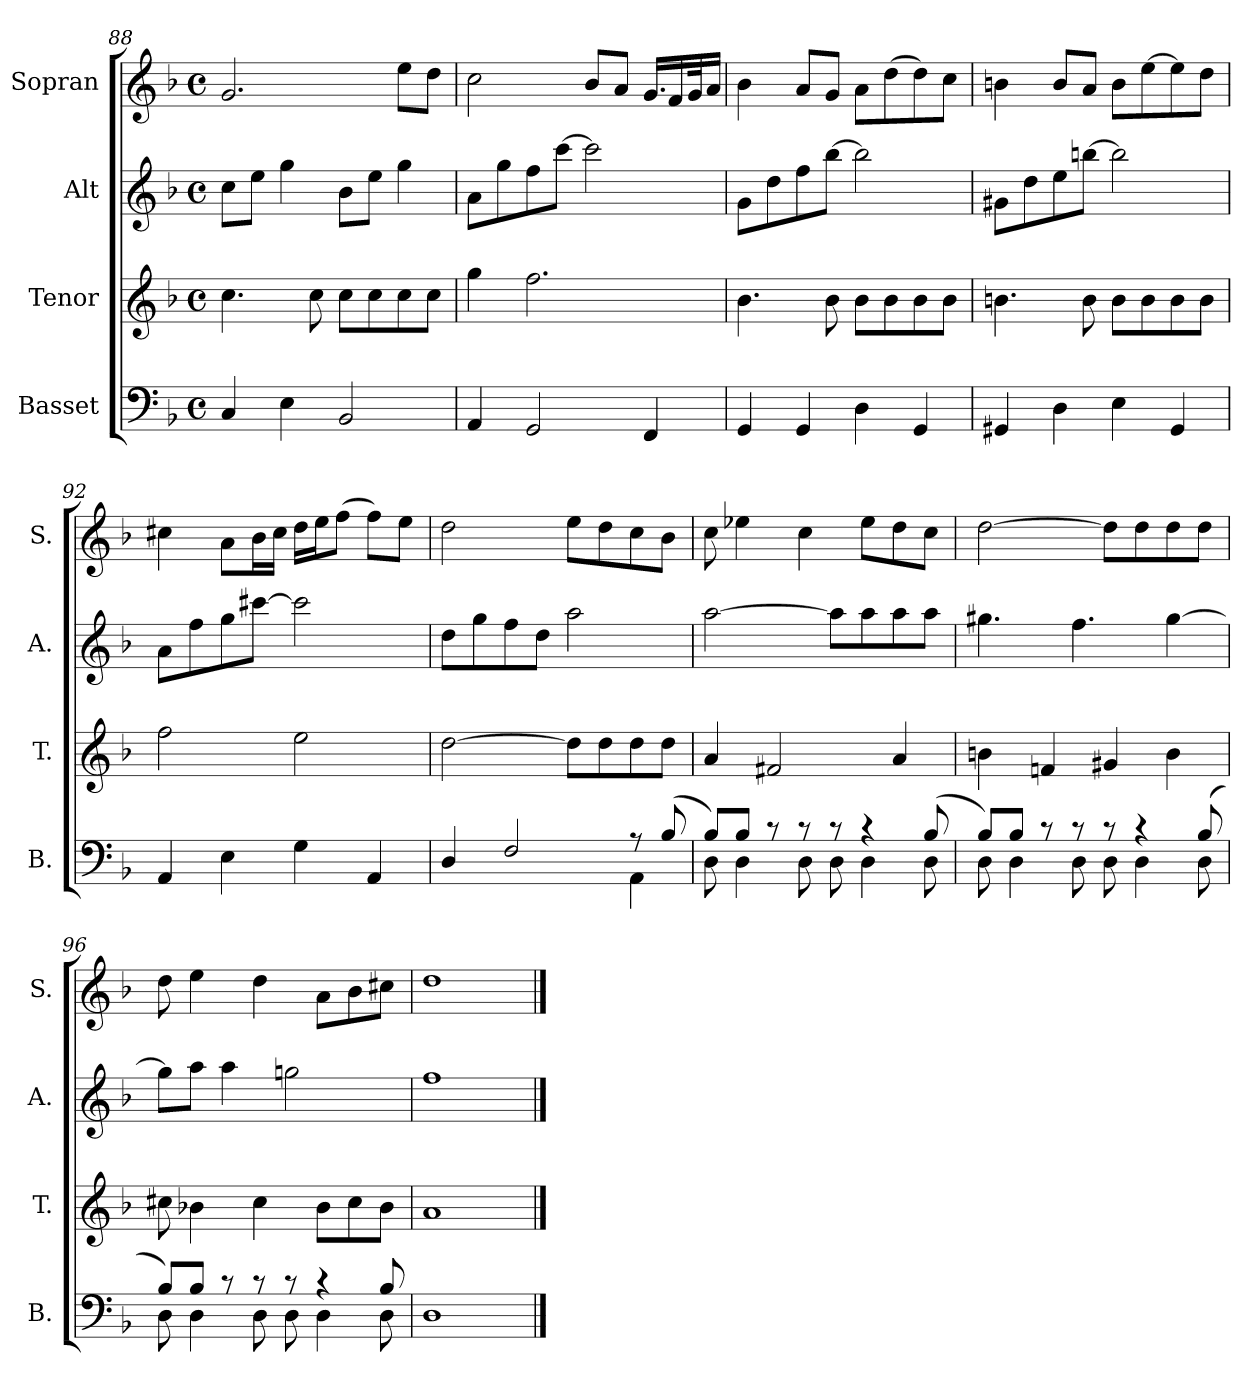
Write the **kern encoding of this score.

**kern	**kern	**kern	**kern
*part4	*part3	*part2	*part1
*staff4	*staff3	*staff2	*staff1
*I"Basset	*I"Tenor	*I"Alt	*I"Sopran
*I'B.	*I'T.	*I'A.	*I'S.
*clefF4	*clefG2	*clefG2	*clefG2
*	*	*	*ITrd-7c-12
*k[b-]	*k[b-]	*k[b-]	*k[b-]
*M4/4	*M4/4	*M4/4	*M4/4
*met(c)	*met(c)	*met(c)	*met(c)
=88	=88	=88	=88
4C/	4.cc\	8cc\L	2.gg/
.	.	8ee\J	.
4E\	.	4gg\	.
.	8cc\	.	.
2BB-/	8cc\L	8b-\L	.
.	8cc\	8ee\J	.
.	8cc\	4gg\	8eee\L
.	8cc\J	.	8ddd\J
=89	=89	=89	=89
4AA/	4gg\	8a\L	2ccc\
.	.	8gg\	.
2GG/	2.ff\	8ff\	.
.	.	[8ccc\J	.
.	.	2ccc\]	8bb-/L
.	.	.	8aa/J
4FF/	.	.	16.gg/LL
.	.	.	16ff/
.	.	.	32gg/K
.	.	.	16aa/JJ
=90	=90	=90	=90
4GG/	4.b-\	8g\L	4bb-\
.	.	8dd\	.
4GG/	.	8ff\	8aa/L
.	8b-\	[8bb-\J	8gg/J
4D\	8b-\L	2bb-\]	8aa\L
.	8b-\	.	(8ddd\
4GG/	8b-\	.	8ddd\)
.	8b-\J	.	8ccc\J
!!LO:LB:g=z
=91	=91	=91	=91
4GG#X/	4.bn\	8g#X\L	4bbn\
.	.	8dd\	.
4D\	.	8ee\	8bb/L
.	8b\	[8bbn\J	8aa/J
4E\	8b\L	2bb\]	8bb\L
.	8b\	.	[8eee\
4GG#/	8b\	.	8eee\]
.	8b\J	.	8ddd\J
=92	=92	=92	=92
4AA/	2ff\	8a\L	4ccc#X\
.	.	8ff\	.
4E\	.	8gg\	8aa\L
.	.	[8ccc#X\J	16bb-\L
.	.	.	16ccc#\JJ
4G\	2ee\	2ccc#\]	16ddd\LL
.	.	.	16eee\J
.	.	.	(8fff\J
4AA/	.	.	8fff\L)
.	.	.	8eee\J
=93	=93	=93	=93
*^	*	*	*
4D/	2.ryy	[2dd\	8dd\L	2ddd\
.	.	.	8gg\	.
2F/	.	.	8ff\	.
.	.	.	8dd\J	.
.	.	8dd\L]	2aa\	8eee\L
.	.	8dd\	.	8ddd\
8r	4AA\	8dd\	.	8ccc\
(8B-/	.	8dd\J	.	8bb-\J
=94	=94	=94	=94	=94
8B-/L)	8D\	4a/	[2aa\	8ccc\
8B-/J	4D\	.	.	4eee-X\
8r	.	2f#X/	.	.
8r	8D\	.	.	4ccc\
8r	8D\	.	8aa\L]	.
4r	4D\	.	8aa\	8eee-\L
.	.	4a/	8aa\	8ddd\
(8B-/	8D\	.	8aa\J	8ccc\J
=95	=95	=95	=95	=95
8B-/L)	8D\	4bn\	4.gg#X\	[2ddd\
8B-/J	4D\	.	.	.
8r	.	4fn/	.	.
8r	8D\	.	4.ff\	.
8r	8D\	4g#X/	.	8ddd\L]
4r	4D\	.	.	8ddd\
.	.	4b\	[4gg#\	8ddd\
(8B-/	8D\	.	.	8ddd\J
!!LO:LB:g=z
=96	=96	=96	=96	=96
8B-/L)	8D\	8cc#X\	8gg#\L]	8ddd\
8B-/J	4D\	4b-X\	8aa\J	4eee\
8r	.	.	4aa\	.
8r	8D\	4cc#\	.	4ddd\
8r	8D\	.	2ggn\	.
4r	4D\	8b-\L	.	8aa\L
.	.	8cc#\	.	8bb-\
8B-/	8D\	8b-\J	.	8ccc#X\J
*v	*v	*	*	*
=97	=97	=97	=97
1D	1a	1ff	1ddd
==	==	==	==
*-	*-	*-	*-
